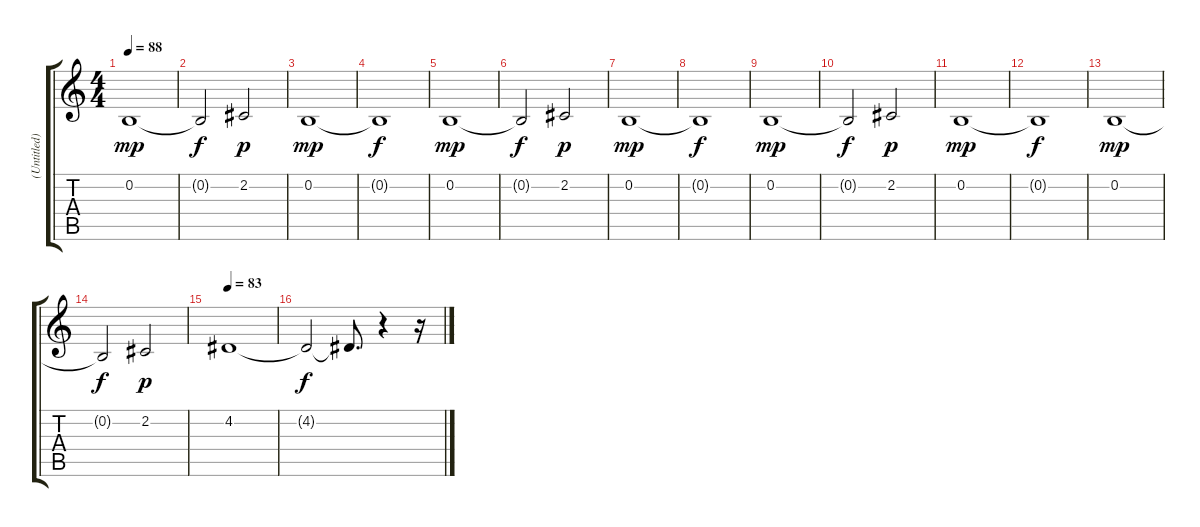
\track ("(Untitled)" "(Untitled)") {instrument stringensemble1}
\staff {score tabs}
\tuning (E4 B3 G3 D3 A2 E2) {hide}
\ts (4 4)
\tempo 88
\clef g2
\ks c
0.2.1{dy mp volume 9} |
0.2{t}.2{dy f} 2.2.2{dy p volume 9} |
0.2.1{dy mp volume 9} |
0.2{t}.1{dy f} |
0.2.1{dy mp volume 9} |
0.2{t}.2{dy f} 2.2.2{dy p volume 9} |
0.2.1{dy mp volume 9} |
0.2{t}.1{dy f} |
0.2.1{dy mp volume 9} |
0.2{t}.2{dy f} 2.2.2{dy p volume 9} |
0.2.1{dy mp volume 9} |
0.2{t}.1{dy f} |
0.2.1{dy mp volume 9} |
0.2{t}.2{dy f} 2.2.2{dy p volume 9} |
\tempo 83
4.2.1 |
4.2{t}.2{dy f} 4.2{t}.8{d} r.4 r.16
